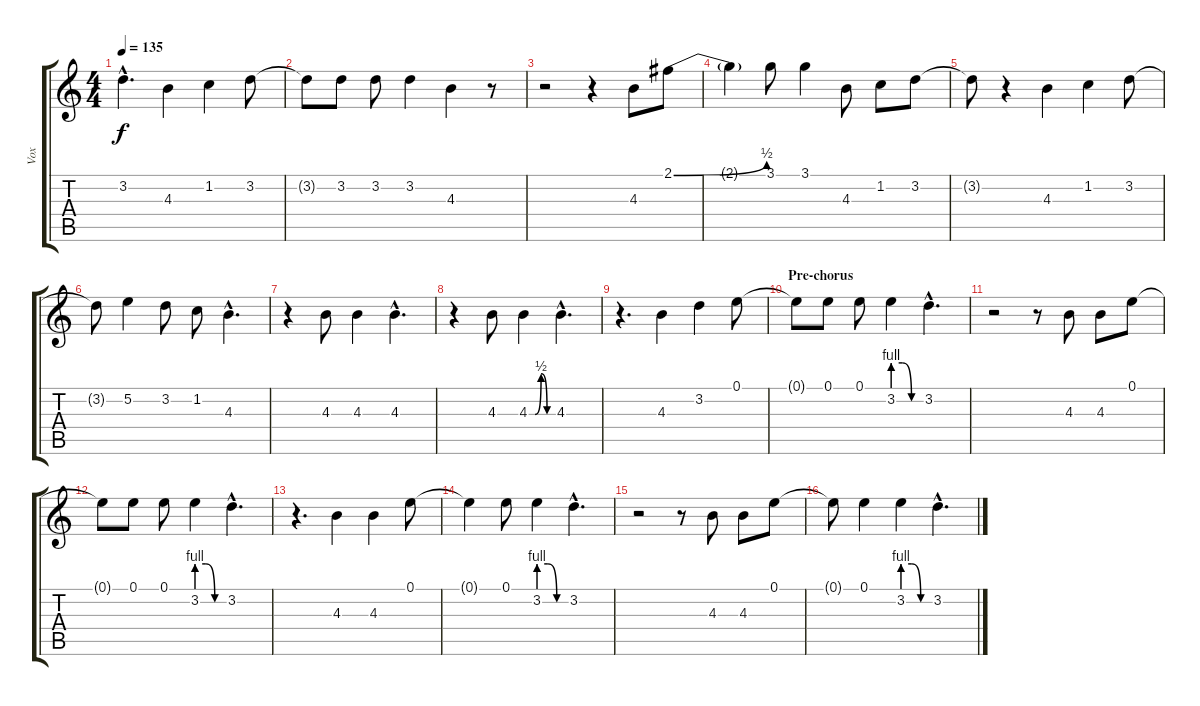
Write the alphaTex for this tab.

\track ("Vox" "Vox") {instrument acousticguitarnylon}
\staff {score tabs}
\tuning (E4 B3 G3 D3 A2 E2) {hide}
\ts (4 4)
\tempo 135
\clef g2
\ks c
3.2{hac t}.4{d dy f} 4.3.4 1.2.4 3.2.8 |
3.2{t}.8 3.2.8 3.2.8 3.2.4 4.3.4 r.8 |
r.2 r.4 4.3.8 2.1{be (bend 0 0 60 2)}.8 |
2.1{t}.4 3.1.8 3.1.4 4.3.8 1.2.8 3.2.8 |
3.2{t}.8 r.4 4.3.4 1.2.4 3.2.8 |
3.2{t}.8 5.2.4 3.2.8 1.2.8 4.3{hac}.4{d} |
r.4 4.3.8 4.3.4 4.3{hac}.4{d} |
r.4 4.3.8 4.3{be (custom 0 0 15 0 30 2 45 0 60 0)}.4 4.3{hac}.4{d} |
r.4{d} 4.3.4 3.2.4 0.1.8 |
\section ("" "Pre-chorus")
0.1{t}.8 0.1.8 0.1.8 3.2{be (custom 0 4 20 4 40 0 60 0)}.4 3.2{hac}.4{d} |
r.2 r.8 4.3.8 4.3.8 0.1.8 |
0.1{t}.8 0.1.8 0.1.8 3.2{be (custom 0 4 20 4 40 0 60 0)}.4 3.2{hac}.4{d} |
r.4{d} 4.3.4 4.3.4 0.1.8 |
0.1{t}.4 0.1.8 3.2{be (custom 0 4 20 4 40 0 60 0)}.4 3.2{hac}.4{d} |
r.2 r.8 4.3.8 4.3.8 0.1.8 |
0.1{t}.8 0.1.4 3.2{be (custom 0 4 20 4 40 0 60 0)}.4 3.2{hac}.4{d}
